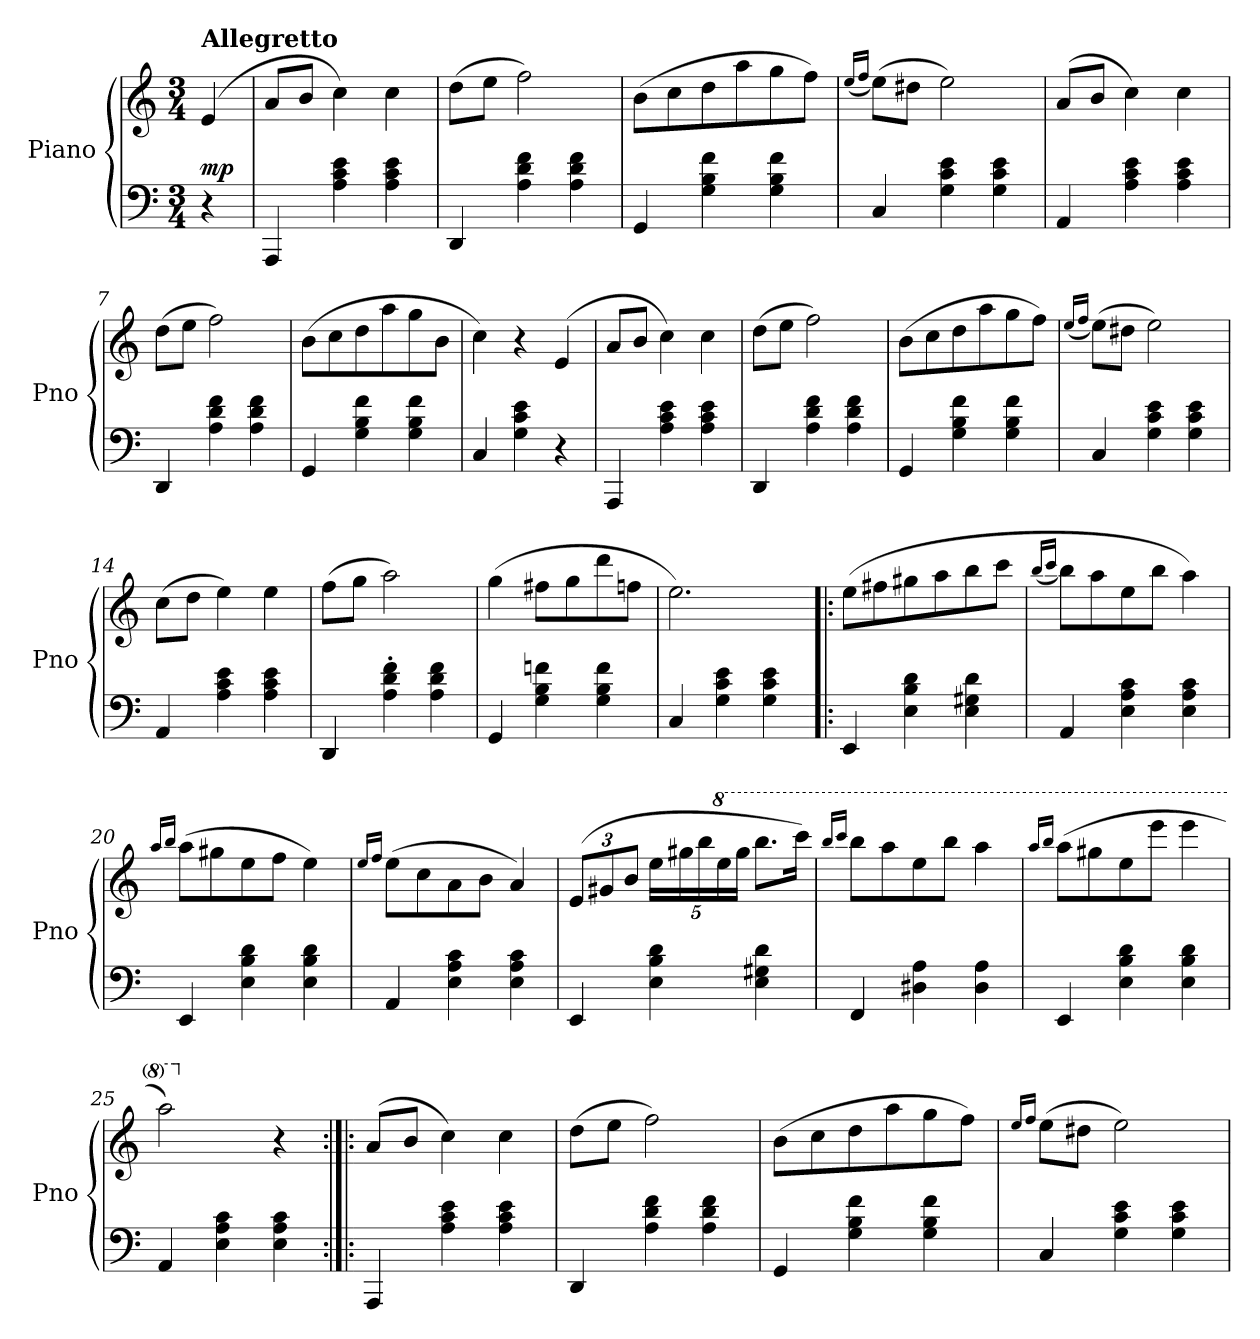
**kern	**kern	**dynam
*part1	*part1	*part1
*staff2	*staff1	*staff1/2
*I"Piano	*	*
*I'Pno	*	*
*clefF4	*clefG2	*
*k[]	*k[]	*
*M3/4	*M3/4	*
=1	=1	=1
!	!LO:TX:a:B:t=Allegretto	!
!	!	!LO:DY:a=2
4r	(4e/	mp
=2	=2	=2
4AAA/	8a/L	.
.	8b/J	.
4A\ 4c\ 4e\	4cc\)	.
4A\ 4c\ 4e\	4cc\	.
=3	=3	=3
4DD/	(8dd\L	.
.	8ee\J	.
4A\ 4d\ 4f\	2ff\)	.
4A\ 4d\ 4f\	.	.
=4	=4	=4
4GG/	(8b\L	.
.	8cc\	.
4G\ 4B\ 4f\	8dd\	.
.	8aa\	.
4G\ 4B\ 4f\	8gg\	.
.	8ff\J)	.
=5	=5	=5
.	(16qee/LL	.
.	16qff/JJ	.
4C/	(8ee\L)	.
.	8dd#X\J	.
4G\ 4c\ 4e\	2ee\)	.
4G\ 4c\ 4e\	.	.
!!LO:LB:g=z
=6	=6	=6
4AA/	(8a/L	.
.	8b/J	.
4A\ 4c\ 4e\	4cc\)	.
4A\ 4c\ 4e\	4cc\	.
=7	=7	=7
4DD/	(8dd\L	.
.	8ee\J	.
4A\ 4d\ 4f\	2ff\)	.
4A\ 4d\ 4f\	.	.
=8	=8	=8
4GG/	(8b\L	.
.	8cc\	.
4G\ 4B\ 4f\	8dd\	.
.	8aa\	.
4G\ 4B\ 4f\	8gg\	.
.	8b\J	.
=9	=9	=9
4C/	4cc\)	.
4G\ 4c\ 4e\	4r	.
4r	(4e/	.
=10	=10	=10
4AAA/	8a/L	.
.	8b/J	.
4A\ 4c\ 4e\	4cc\)	.
4A\ 4c\ 4e\	4cc\	.
!!LO:LB:g=z
=11	=11	=11
4DD/	(8dd\L	.
.	8ee\J	.
4A\ 4d\ 4f\	2ff\)	.
4A\ 4d\ 4f\	.	.
=12	=12	=12
4GG/	(8b\L	.
.	8cc\	.
4G\ 4B\ 4f\	8dd\	.
.	8aa\	.
4G\ 4B\ 4f\	8gg\	.
.	8ff\J)	.
=13	=13	=13
.	(16qee/LL	.
.	16qff/JJ	.
4C/	(8ee\L)	.
.	8dd#X\J	.
4G\ 4c\ 4e\	2ee\)	.
4G\ 4c\ 4e\	.	.
=14	=14	=14
4AA/	(8cc\L	.
.	8dd\J	.
4A\ 4c\ 4e\	4ee\)	.
4A\ 4c\ 4e\	4ee\	.
=15	=15	=15
4DD/	(8ff\L	.
.	8gg\J	.
4A\' 4d\' 4f\'	2aa\)	.
4A\ 4d\ 4f\	.	.
!!LO:LB:g=z
=16	=16	=16
4GG/	(4gg\	.
4G\ 4B\ 4fn\	8ff#X\L	.
.	8gg\	.
4G\ 4B\ 4f\	8ddd\	.
.	8ffn\J	.
=17	=17	=17
4C/	2.ee\)	.
4G\ 4c\ 4e\	.	.
4G\ 4c\ 4e\	.	.
=18!|:	=18!|:	=18!|:
4EE/	(8ee\L	.
.	8ff#X\	.
4E\ 4B\ 4d\	8gg#X\	.
.	8aa\	.
4E\ 4G#X\ 4d\	8bb\	.
.	8ccc\J	.
=19	=19	=19
.	(16qbb/LL	.
.	16qccc/JJ	.
4AA/	8bb\L)	.
.	8aa\	.
4E\ 4A\ 4c\	8ee\	.
.	8bb\J	.
4E\ 4A\ 4c\	4aa\)	.
=20	=20	=20
.	16qaa/LL	.
.	16qbb/JJ	.
4EE/	(8aa\L	.
.	8gg#X\	.
4E\ 4B\ 4d\	8ee\	.
.	8ff\J	.
4E\ 4B\ 4d\	4ee\)	.
!!LO:LB:g=z
=21	=21	=21
.	16qee/LL	.
.	16qff/JJ	.
4AA/	(8ee\L	.
.	8cc\	.
4E\ 4A\ 4c\	8a\	.
.	8b\J	.
4E\ 4A\ 4c\	4a/)	.
=22	=22	=22
4EE/	(12e/L	.
.	12g#X/	.
.	12b/J	.
4E\ 4B\ 4d\	20ee\LL	.
.	20gg#X\	.
.	20bb\	.
*	*8va	*
.	20eee\	.
.	20ggg#\JJ	.
4E\ 4G#X\ 4d\	8.bbb\L	.
.	16cccc\Jk)	.
=23	=23	=23
.	16qbbb/LL	.
.	16qcccc/JJ	.
4FF/	8bbb\L	.
.	8aaa\	.
4D#X\ 4A\	8eee\	.
.	8bbb\J	.
4D#\ 4A\	4aaa\	.
=24	=24	=24
.	16qaaa/LL	.
.	16qbbb/JJ	.
4EE/	(8aaa\L	.
.	8ggg#X\	.
4E\ 4B\ 4d\	8eee\	.
.	8eeee\J	.
4E\ 4B\ 4d\	4eeee\	.
=25	=25	=25
4AA/	2aaa\)	.
4E\ 4A\ 4c\	.	.
*	*X8va	*
4E\ 4A\ 4c\	4r	.
!!LO:PB:g=z
=26:|!|:	=26:|!|:	=26:|!|:
4AAA/	(8a/L	.
.	8b/J	.
4A\ 4c\ 4e\	4cc\)	.
4A\ 4c\ 4e\	4cc\	.
=27	=27	=27
4DD/	(8dd\L	.
.	8ee\J	.
4A\ 4d\ 4f\	2ff\)	.
4A\ 4d\ 4f\	.	.
=28	=28	=28
4GG/	(8b\L	.
.	8cc\	.
4G\ 4B\ 4f\	8dd\	.
.	8aa\	.
4G\ 4B\ 4f\	8gg\	.
.	8ff\J)	.
=29	=29	=29
.	16qee/LL	.
.	16qff/JJ	.
4C/	(8ee\L	.
.	8dd#X\J	.
4G\ 4c\ 4e\	2ee\)	.
4G\ 4c\ 4e\	.	.
=	=	=
*-	*-	*-
